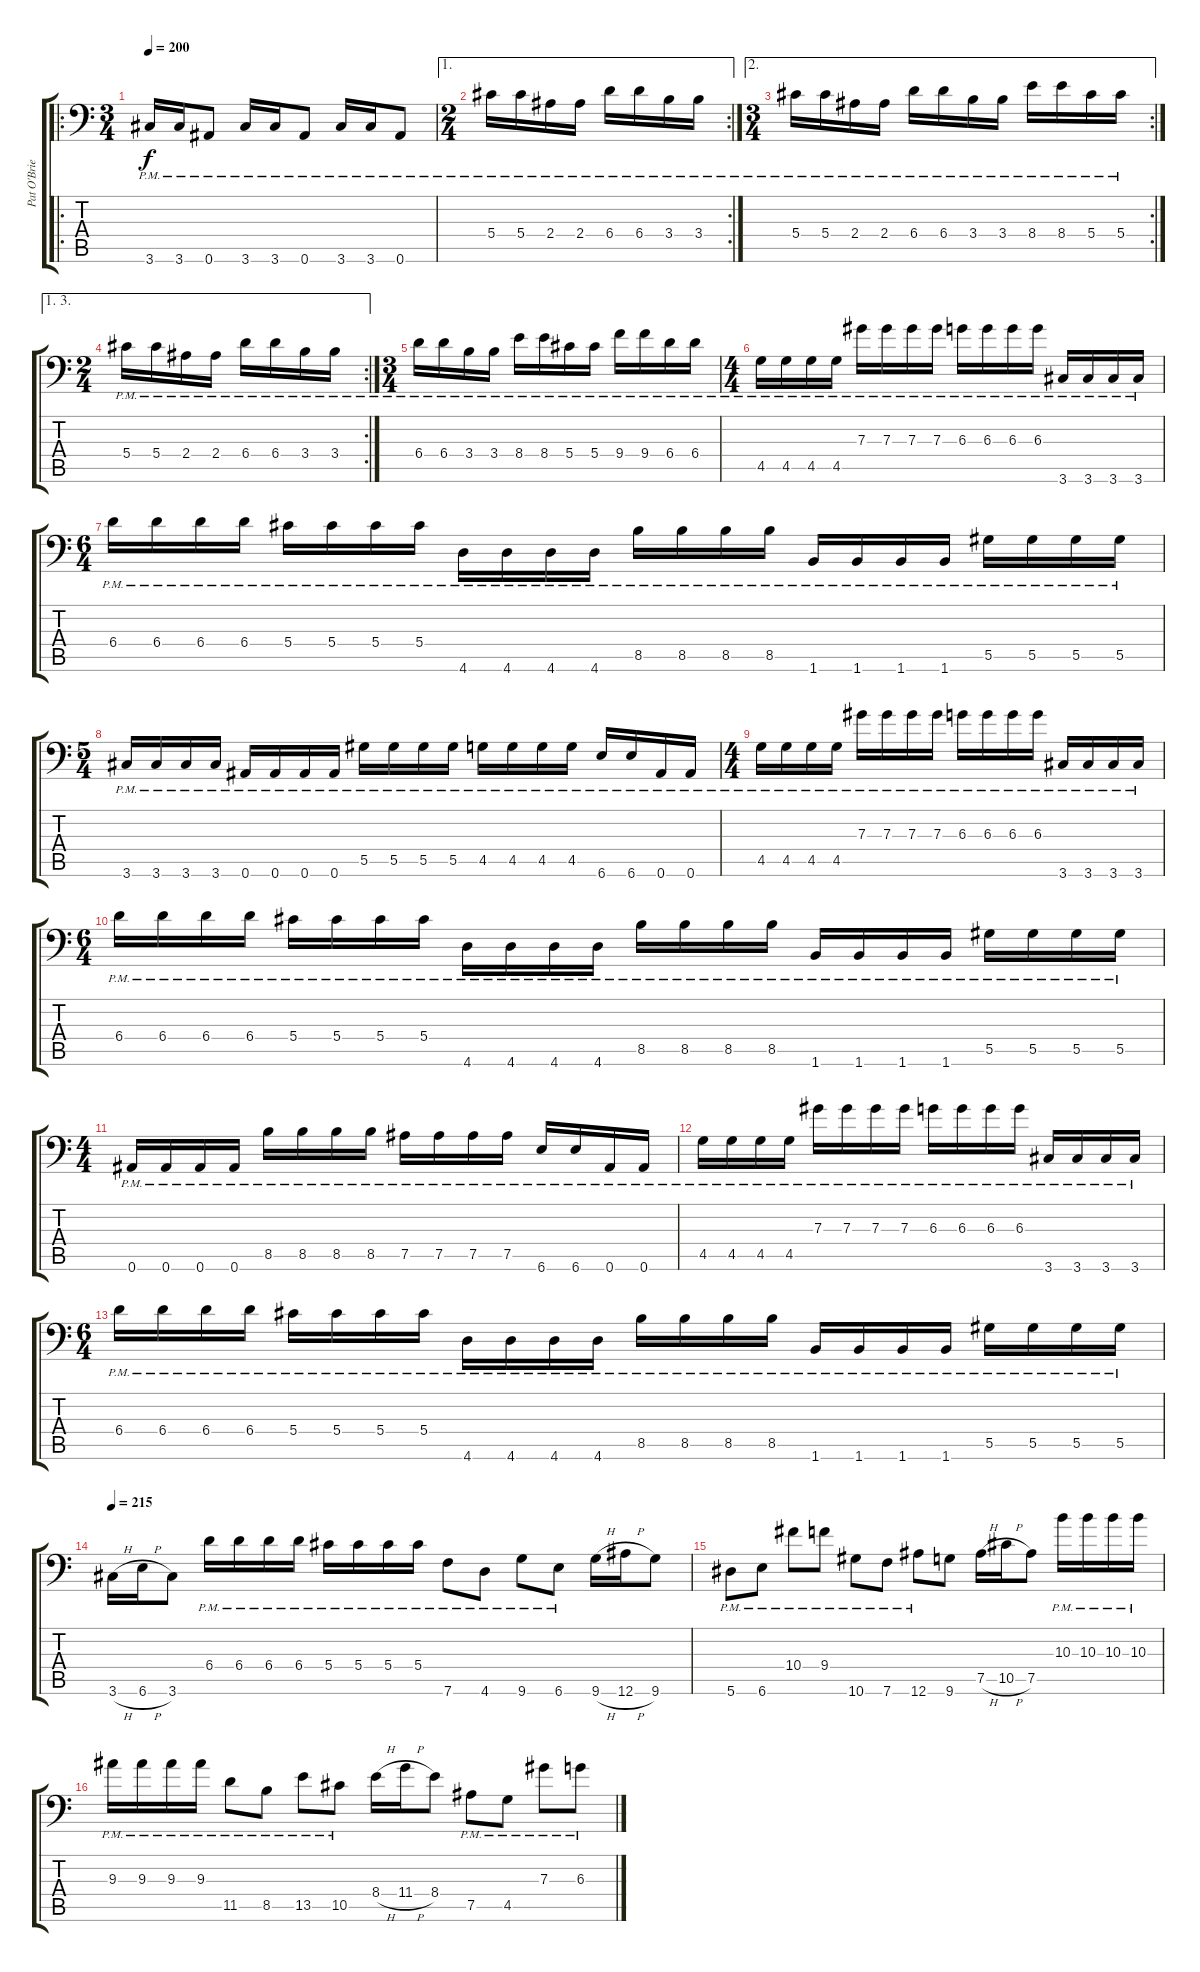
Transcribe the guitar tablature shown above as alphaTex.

\track ("Pat O'Brien" "Pat O'Brie") {instrument overdrivenguitar}
\staff {score tabs}
\tuning (Bb3 F3 Db3 Ab2 Eb2 Bb1) {hide}
\ro
\ts (3 4)
\tempo 200
\clef f4
\ks c
3.6{pm}.16{dy f instrument overdrivenguitar} 3.6{pm}.16 0.6{pm}.8 3.6{pm}.16 3.6{pm}.16 0.6{pm}.8 3.6{pm}.16 3.6{pm}.16 0.6{pm}.8 |
\ae 1
\rc 2
\ts (2 4)
5.4{pm}.16 5.4{pm}.16 2.4{pm}.16 2.4{pm}.16 6.4{pm}.16 6.4{pm}.16 3.4{pm}.16 3.4{pm}.16 |
\ae 2
\rc 2
\ts (3 4)
5.4{pm}.16 5.4{pm}.16 2.4{pm}.16 2.4{pm}.16 6.4{pm}.16 6.4{pm}.16 3.4{pm}.16 3.4{pm}.16 8.4{pm}.16 8.4{pm}.16 5.4{pm}.16 5.4{pm}.16 |
\ae (1 3)
\rc 2
\ts (2 4)
5.4{pm}.16 5.4{pm}.16 2.4{pm}.16 2.4{pm}.16 6.4{pm}.16 6.4{pm}.16 3.4{pm}.16 3.4{pm}.16 |
\ts (3 4)
6.4{pm}.16 6.4{pm}.16 3.4{pm}.16 3.4{pm}.16 8.4{pm}.16 8.4{pm}.16 5.4{pm}.16 5.4{pm}.16 9.4{pm}.16 9.4{pm}.16 6.4{pm}.16 6.4{pm}.16 |
\ts (4 4)
4.5{pm}.16 4.5{pm}.16 4.5{pm}.16 4.5{pm}.16 7.3{pm}.16 7.3{pm}.16 7.3{pm}.16 7.3{pm}.16 6.3{pm}.16 6.3{pm}.16 6.3{pm}.16 6.3{pm}.16 3.6{pm}.16 3.6{pm}.16 3.6{pm}.16 3.6{pm}.16 |
\ts (6 4)
6.4{pm}.16 6.4{pm}.16 6.4{pm}.16 6.4{pm}.16 5.4{pm}.16 5.4{pm}.16 5.4{pm}.16 5.4{pm}.16 4.6{pm}.16 4.6{pm}.16 4.6{pm}.16 4.6{pm}.16 8.5{pm}.16 8.5{pm}.16 8.5{pm}.16 8.5{pm}.16 1.6{pm}.16 1.6{pm}.16 1.6{pm}.16 1.6{pm}.16 5.5{pm}.16 5.5{pm}.16 5.5{pm}.16 5.5{pm}.16 |
\ts (5 4)
3.6{pm}.16 3.6{pm}.16 3.6{pm}.16 3.6{pm}.16 0.6{pm}.16 0.6{pm}.16 0.6{pm}.16 0.6{pm}.16 5.5{pm}.16 5.5{pm}.16 5.5{pm}.16 5.5{pm}.16 4.5{pm}.16 4.5{pm}.16 4.5{pm}.16 4.5{pm}.16 6.6{pm}.16 6.6{pm}.16 0.6{pm}.16 0.6{pm}.16 |
\ts (4 4)
4.5{pm}.16 4.5{pm}.16 4.5{pm}.16 4.5{pm}.16 7.3{pm}.16 7.3{pm}.16 7.3{pm}.16 7.3{pm}.16 6.3{pm}.16 6.3{pm}.16 6.3{pm}.16 6.3{pm}.16 3.6{pm}.16 3.6{pm}.16 3.6{pm}.16 3.6{pm}.16 |
\ts (6 4)
6.4{pm}.16 6.4{pm}.16 6.4{pm}.16 6.4{pm}.16 5.4{pm}.16 5.4{pm}.16 5.4{pm}.16 5.4{pm}.16 4.6{pm}.16 4.6{pm}.16 4.6{pm}.16 4.6{pm}.16 8.5{pm}.16 8.5{pm}.16 8.5{pm}.16 8.5{pm}.16 1.6{pm}.16 1.6{pm}.16 1.6{pm}.16 1.6{pm}.16 5.5{pm}.16 5.5{pm}.16 5.5{pm}.16 5.5{pm}.16 |
\ts (4 4)
0.6{pm}.16 0.6{pm}.16 0.6{pm}.16 0.6{pm}.16 8.5{pm}.16 8.5{pm}.16 8.5{pm}.16 8.5{pm}.16 7.5{pm}.16 7.5{pm}.16 7.5{pm}.16 7.5{pm}.16 6.6{pm}.16 6.6{pm}.16 0.6{pm}.16 0.6{pm}.16 |
4.5{pm}.16 4.5{pm}.16 4.5{pm}.16 4.5{pm}.16 7.3{pm}.16 7.3{pm}.16 7.3{pm}.16 7.3{pm}.16 6.3{pm}.16 6.3{pm}.16 6.3{pm}.16 6.3{pm}.16 3.6{pm}.16 3.6{pm}.16 3.6{pm}.16 3.6{pm}.16 |
\ts (6 4)
6.4{pm}.16 6.4{pm}.16 6.4{pm}.16 6.4{pm}.16 5.4{pm}.16 5.4{pm}.16 5.4{pm}.16 5.4{pm}.16 4.6{pm}.16 4.6{pm}.16 4.6{pm}.16 4.6{pm}.16 8.5{pm}.16 8.5{pm}.16 8.5{pm}.16 8.5{pm}.16 1.6{pm}.16 1.6{pm}.16 1.6{pm}.16 1.6{pm}.16 5.5{pm}.16 5.5{pm}.16 5.5{pm}.16 5.5{pm}.16 |
\tempo 215
3.6{h}.16 6.6{h}.16 3.6.8 6.4{pm}.16 6.4{pm}.16 6.4{pm}.16 6.4{pm}.16 5.4{pm}.16 5.4{pm}.16 5.4{pm}.16 5.4{pm}.16 7.6{pm}.8 4.6{pm}.8 9.6{pm}.8 6.6{pm}.8 9.6{h}.16 12.6{h}.16 9.6.8 |
5.6{pm}.8 6.6{pm}.8 10.4{pm}.8 9.4{pm}.8 10.6{pm}.8 7.6{pm}.8 12.6{pm}.8 9.6.8 7.5{h}.16 10.5{h}.16 7.5.8 10.3{pm}.16 10.3{pm}.16 10.3{pm}.16 10.3{pm}.16 |
9.3{pm}.16 9.3{pm}.16 9.3{pm}.16 9.3{pm}.16 11.5{pm}.8 8.5{pm}.8 13.5{pm}.8 10.5{pm}.8 8.4{h}.16 11.4{h}.16 8.4.8 7.5{pm}.8 4.5{pm}.8 7.3{pm}.8 6.3{pm}.8
